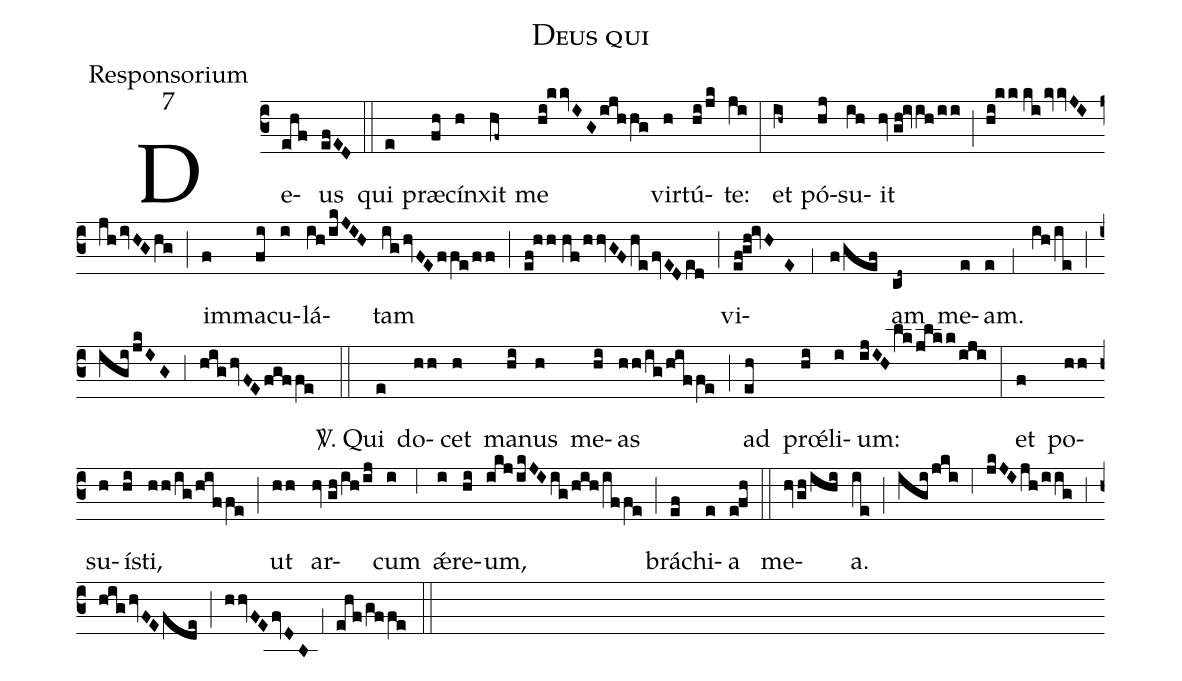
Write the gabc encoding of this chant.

name:Deus qui;
office-part:Responsorium;
mode:7;
%%
(c3) De(ehf)us(efED) (::)
qui(e) præ(fh)cín(h)xit(hf~) me(hi!kkvIG/ijhhg) vir(h)tú(hi/jk)te:(ji) (:)
et(ih~) pó(hj)su(ih)it(hv//gh!ivih/ii) (;) (hi!kk//ki/kvvJI/jh/ivHG/hg) (;) im(f)ma(fi)cu(i)lá(ih/ikJIH)tam(ig/hvFE/ffe/ff) (;) (ef!hh//hf/hhvGF/he/fvED/ed) (;) vi(ef!gh!ivHE;1f/gef)am(cd~) me(e)am.(e) (,1) (ih/ie) (;) (igi/jkIG) (,3) (hig/hvFE/fgffe) (::)

<sp>V/</sp>. Qui(e) do(hh)cet(h) ma(hi)nus(h) me(hi)as(hh/ig/hiffe) (;) ad(eh) pr<sp>'oe</sp>(hi)li(i)um:(ijIH/lk/jlkk/iji) (:)
et(f) po(hh)su(h)í(hi)sti,(hh/ig/hiffe) (;) ut(hh) ar(hv//gh/ih/ij)cum(i) (,6) {<sp>'ae</sp>}(i)re(hi)um,(ikj/ikJI/ig/hih/iffe) (;) brá(ef)chi(e)a(e!fh) (::)
me(hv/gh/ihi)a.(ie) (;) (igi/jki) (,6) (jkJI/jh/iig) (,3) (hig/hvFE/fde) (;) (hhvFE/fvDB) (,1) (ehf/gffe) (::)
